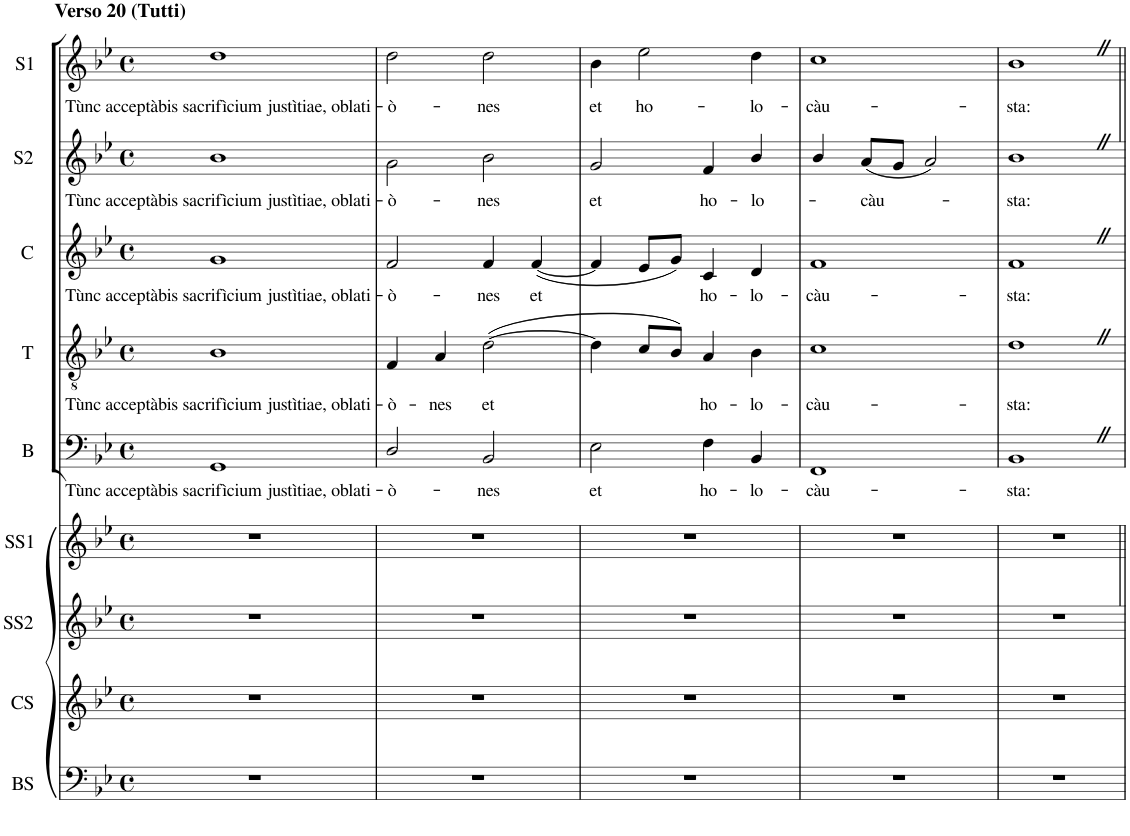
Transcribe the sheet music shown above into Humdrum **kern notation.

**kern	**text	**kern	**text	**kern	**text	**kern	**text	**kern	**text
*part5	*part5	*part4	*part4	*part3	*part3	*part2	*part2	*part1	*part1
*staff5	*staff5	*staff4	*staff4	*staff3	*staff3	*staff2	*staff2	*staff1	*staff1
*I"B	*	*I"T	*	*I"C	*	*I"S2	*	*I"S1	*
*I'B	*	*I'T	*	*I'C	*	*I'S2	*	*I'S1	*
!!LO:PB:g=z
*clefF4	*	*clefGv2	*	*clefG2	*	*clefG2	*	*clefG2	*
*	*	*	*	*	*	*Trd1c2	*	*Trd1c2	*
*k[b-e-]	*	*k[b-e-]	*	*k[b-e-]	*	*k[b-e-]	*	*k[b-e-]	*
*B-:	*	*B-:	*	*B-:	*	*B-:	*	*B-:	*
*M4/4	*	*M4/4	*	*M4/4	*	*M4/4	*	*M4/4	*
*met(c)	*	*met(c)	*	*met(c)	*	*met(c)	*	*met(c)	*
=1	=1	=1	=1	=1	=1	=1	=1	=1	=1
!	!	!	!	!	!	!	!	!LO:TX:a:B:t=Verso 20 (Tutti)	!
!	!LO:LY:b	!	!LO:LY:b	!	!LO:LY:b	!	!LO:LY:b	!	!LO:LY:b
1GG	Tùnc acceptàbis sacrifìcium justìtiae, oblati-	1B-	Tùnc acceptàbis sacrifìcium justìtiae, oblati-	1g	Tùnc acceptàbis sacrifìcium justìtiae, oblati-	1b-	Tùnc acceptàbis sacrifìcium justìtiae, oblati-	1dd	Tùnc acceptàbis sacrifìcium justìtiae, oblati-
=2	=2	=2	=2	=2	=2	=2	=2	=2	=2
!	!LO:LY:b	!	!LO:LY:b	!	!LO:LY:b	!	!LO:LY:b	!	!LO:LY:b
2D/	-ò-	4F/	-ò-	2f/	-ò-	2a\	-ò-	2dd\	-ò-
!	!	!	!LO:LY:b	!	!	!	!	!	!
.	.	4A/	-nes	.	.	.	.	.	.
!	!LO:LY:b	!	!LO:LY:b	!	!LO:LY:b	!	!LO:LY:b	!	!LO:LY:b
2BB-/	-nes	([2d\	et	4f/	-nes	2b-\	-nes	2dd\	-nes
!	!	!	!	!	!LO:LY:b	!	!	!	!
.	.	.	.	([4f/	et	.	.	.	.
=3	=3	=3	=3	=3	=3	=3	=3	=3	=3
!	!LO:LY:b	!	!	!	!	!	!LO:LY:b	!	!LO:LY:b
2E-\	et	4d\]	.	4f/]	.	2g/	et	4b-\	et
!	!	!	!	!	!	!	!	!	!LO:LY:b
.	.	8c/L	.	8e-/L	.	.	.	2ee-\	ho-
.	.	8B-/J)	.	8g/J)	.	.	.	.	.
!	!LO:LY:b	!	!LO:LY:b	!	!LO:LY:b	!	!LO:LY:b	!	!
4F\	ho-	4A/	ho-	4c/	ho-	4f/	ho-	.	.
!	!LO:LY:b	!	!LO:LY:b	!	!LO:LY:b	!	!LO:LY:b	!	!LO:LY:b
4BB-/	-lo-	4B-\	-lo-	4d/	-lo-	4b-/	-lo-	4dd\	-lo-
=4	=4	=4	=4	=4	=4	=4	=4	=4	=4
!	!LO:LY:b	!	!LO:LY:b	!	!LO:LY:b	!	!	!	!LO:LY:b
1FF	-càu-	1c	-càu-	1f	-càu-	4b-/	.	1cc	-càu-
!	!	!	!	!	!	!	!LO:LY:b	!	!
.	.	.	.	.	.	(8a/L	-càu-	.	.
.	.	.	.	.	.	8g/J	.	.	.
.	.	.	.	.	.	2a/)	.	.	.
=5	=5	=5	=5	=5	=5	=5	=5	=5	=5
!	!LO:LY:b	!	!LO:LY:b	!	!LO:LY:b	!	!LO:LY:b	!	!LO:LY:b
1BB-Z	-sta:	1dZ	-sta:	1fZ	-sta:	1b-Z	-sta:	1b-Z	-sta:
=||	=||	=||	=||	=||	=||	=||	=||	=||	=||
*-	*-	*-	*-	*-	*-	*-	*-	*-	*-
